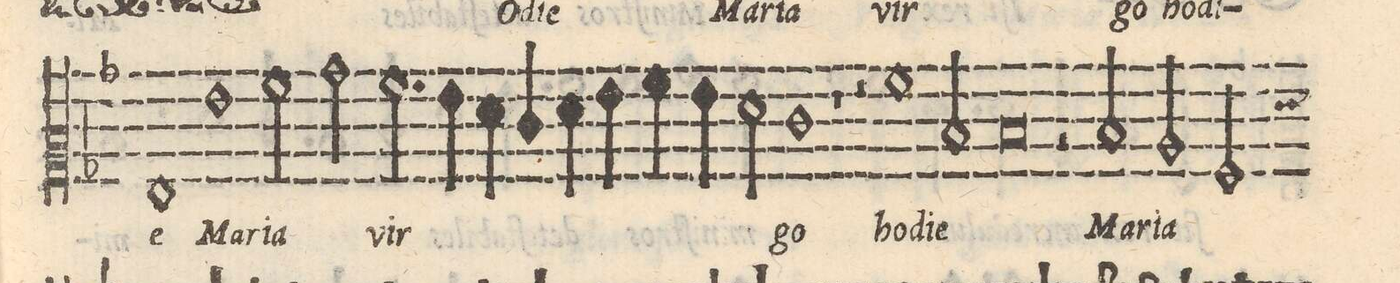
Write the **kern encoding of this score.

**kern	**text
*I"ALTUS	*
*clefC2	*
*k[b-]	*
*met(C|)	*
*M2/2	*
*custos:G	*
=14-	=14-
1G	-e
=15-	=15-
1g	Ma-
=16-	=16-
2a\	-ri-
2b-\	-a
=17-	=17-
2.a\	vir-
4g\	.
=18-	=18-
4f\	.
4eny/	.
4f\	.
4g\	.
=19-	=19-
4a\	.
4g\	.
2f\	.
=20-	=20-
1e	go
=21-	=21-
1r	.
=22-	=22-
2r	.
1a\	ho-
=23-	=23-
2d/	-di-
=24-	=24-
0d	-e
=25-	=25-
=26-	=26-
2r	.
2d/	Ma-
=27-	=27-
2c/	-ri-
2A/	-a
*-	*-
